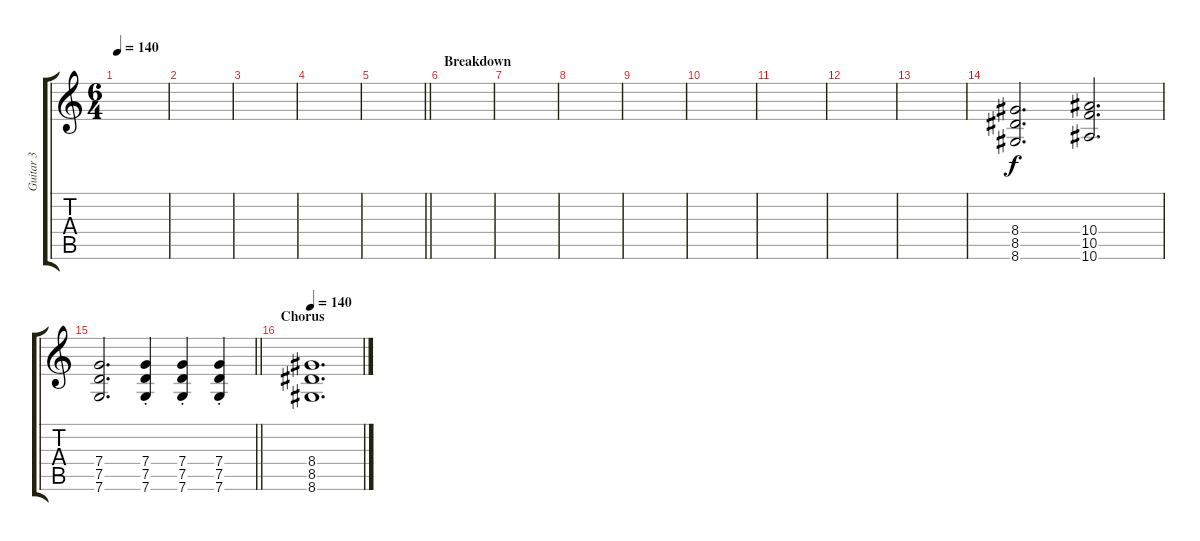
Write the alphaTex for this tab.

\track ("Guitar 3" "Guitar 3") {instrument distortionguitar}
\staff {score tabs}
\tuning (D4 A3 F3 C3 G2 C2) {hide}
\ts (6 4)
\tempo 140
\clef g2
\ks c
|
|
|
|
\barLineRight lightlight
|
\section ("" "Breakdown")
|
|
|
|
|
|
|
|
(8.4 8.5 8.6).2{d} (10.4 10.5 10.6).2{d} |
\barLineRight lightlight
(7.4 7.5 7.6).2{d} (7.4{st} 7.5{st} 7.6{st}).4 (7.4{st} 7.5{st} 7.6{st}).4 (7.4{st} 7.5{st} 7.6{st}).4 |
\section ("" "Chorus")
\tempo 140
(8.4 8.5 8.6).1{d}
